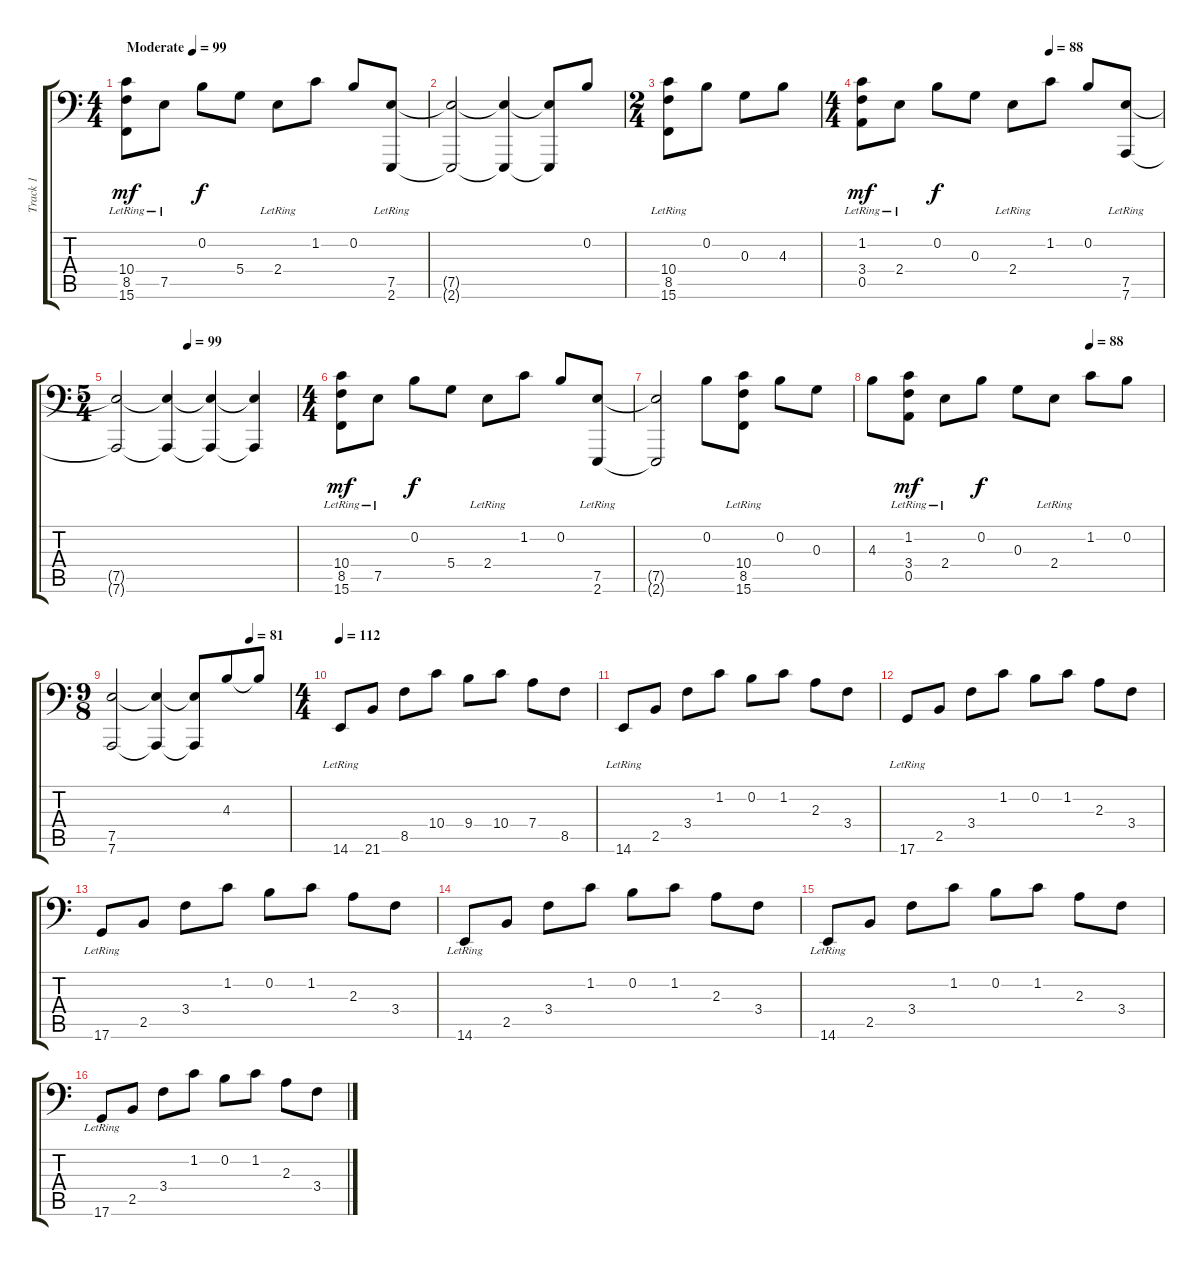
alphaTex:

\track ("Track 1" "Track 1") {instrument acousticgrandpiano}
\staff {score tabs}
\tuning (E4 B3 G3 D3 A2 D1) {hide}
\ts (4 4)
\tempo (99 "Moderate")
\clef f4
\ks c
(10.4{lr} 8.5 15.6{lr}).8{dy mf instrument acousticgrandpiano} 7.5{lr}.8 0.2.8{dy f} 5.4.8 2.4{lr}.8 1.2.8 0.2.8 (7.5 2.6{lr}).8 |
(7.5{t} 2.6{t}).2 (7.5{t} 2.6{t}).4 (7.5{t} 2.6{t}).8 0.2.8 |
\ts (2 4)
(10.4 8.5{lr} 15.6{lr}).8 0.2.8 0.3.8 4.3.8 |
\ts (4 4)
\tempo (88 0.625)
(1.2{lr} 3.4 0.5{lr}).8{dy mf} 2.4{lr}.8 0.2.8{dy f} 0.3.8 2.4{lr}.8 1.2.8 0.2.8 (7.5 7.6{lr}).8 |
\ts (5 4)
\tempo (99 0.4)
(7.5{t} 7.6{t}).2 (7.5{t} 7.6{t}).4 (7.5{t} 7.6{t}).4 (7.5{t} 7.6{t}).4 |
\ts (4 4)
(10.4{lr} 8.5 15.6{lr}).8{dy mf} 7.5{lr}.8 0.2.8{dy f} 5.4.8 2.4{lr}.8 1.2.8 0.2.8 (7.5 2.6{lr}).8 |
(7.5{t} 2.6{t}).2 0.2.8 (10.4 8.5{lr} 15.6{lr}).8 0.2.8 0.3.8 |
\tempo (88 0.75)
4.3.8 (1.2{lr} 3.4 0.5).8{dy mf} 2.4{lr}.8 0.2.8{dy f} 0.3.8 2.4{lr}.8 1.2.8 0.2.8 |
\ts (9 8)
\tempo (81 0.7777777777777778)
(7.5 7.6).2 (7.5{t} 7.6{t}).4 (7.5{t} 7.6{t}).8 4.3.8 4.3{t}.8 |
\ts (4 4)
\tempo 112
14.6{lr}.8 21.6.8 8.5.8 10.4.8 9.4.8 10.4.8 7.4.8 8.5.8 |
14.6{lr}.8 2.5.8 3.4.8 1.2.8 0.2.8 1.2.8 2.3.8 3.4.8 |
17.6{lr}.8 2.5.8 3.4.8 1.2.8 0.2.8 1.2.8 2.3.8 3.4.8 |
17.6{lr}.8 2.5.8 3.4.8 1.2.8 0.2.8 1.2.8 2.3.8 3.4.8 |
14.6{lr}.8 2.5.8 3.4.8 1.2.8 0.2.8 1.2.8 2.3.8 3.4.8 |
14.6{lr}.8 2.5.8 3.4.8 1.2.8 0.2.8 1.2.8 2.3.8 3.4.8 |
17.6{lr}.8 2.5.8 3.4.8 1.2.8 0.2.8 1.2.8 2.3.8 3.4.8
